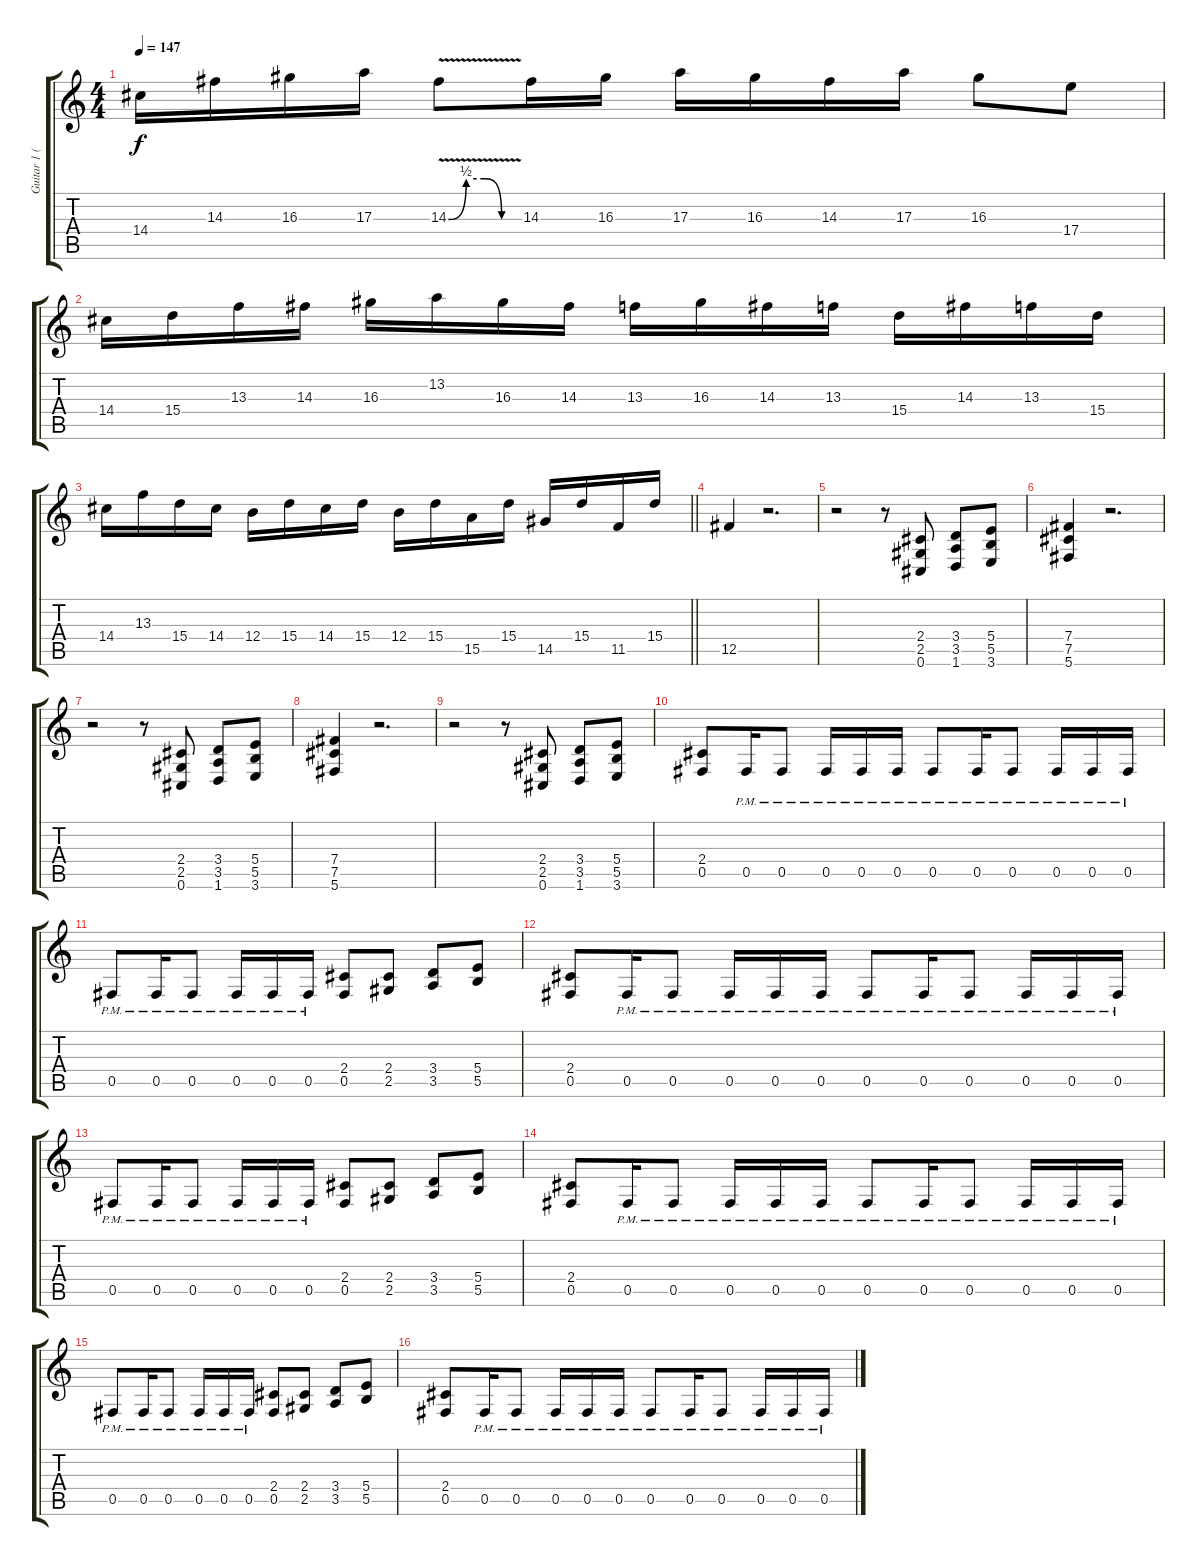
\track ("Guitar 1 (Lead)" "Guitar 1 (") {instrument overdrivenguitar}
\staff {score tabs}
\tuning (Db4 Ab3 E3 B2 Gb2 Db2) {hide}
\ts (4 4)
\tempo 147
\clef g2
\ks c
14.4.16{dy f} 14.3.16 16.3.16 17.3.16 14.3{be (custom 0 0 15 2 30 2 45 0 60 0) v}.8 14.3.16 16.3.16 17.3.16 16.3.16 14.3.16 17.3.16 16.3.8 17.4.8 |
14.4.16 15.4.16 13.3.16 14.3.16 16.3.16 13.2.16 16.3.16 14.3.16 13.3.16 16.3.16 14.3.16 13.3.16 15.4.16 14.3.16 13.3.16 15.4.16 |
\barLineRight lightlight
14.4.16 13.3.16 15.4.16 14.4.16 12.4.16 15.4.16 14.4.16 15.4.16 12.4.16 15.4.16 15.5.16 15.4.16 14.5.16 15.4.16 11.5.16 15.4.16 |
12.5.4 r.2{d} |
r.2 r.8 (2.4 2.5 0.6).8 (3.4 3.5 1.6).8 (5.4 5.5 3.6).8 |
(7.4 7.5 5.6).4 r.2{d} |
r.2 r.8 (2.4 2.5 0.6).8 (3.4 3.5 1.6).8 (5.4 5.5 3.6).8 |
(7.4 7.5 5.6).4 r.2{d} |
r.2 r.8 (2.4 2.5 0.6).8 (3.4 3.5 1.6).8 (5.4 5.5 3.6).8 |
(2.4 0.5).8 0.5{pm}.16 0.5{pm}.8 0.5{pm}.16 0.5{pm}.16 0.5{pm}.16 0.5{pm}.8 0.5{pm}.16 0.5{pm}.8 0.5{pm}.16 0.5{pm}.16 0.5{pm}.16 |
0.5{pm}.8 0.5{pm}.16 0.5{pm}.8 0.5{pm}.16 0.5{pm}.16 0.5{pm}.16 (2.4 0.5).8 (2.4 2.5).8 (3.4 3.5).8 (5.4 5.5).8 |
(2.4 0.5).8 0.5{pm}.16 0.5{pm}.8 0.5{pm}.16 0.5{pm}.16 0.5{pm}.16 0.5{pm}.8 0.5{pm}.16 0.5{pm}.8 0.5{pm}.16 0.5{pm}.16 0.5{pm}.16 |
0.5{pm}.8 0.5{pm}.16 0.5{pm}.8 0.5{pm}.16 0.5{pm}.16 0.5{pm}.16 (2.4 0.5).8 (2.4 2.5).8 (3.4 3.5).8 (5.4 5.5).8 |
(2.4 0.5).8 0.5{pm}.16 0.5{pm}.8 0.5{pm}.16 0.5{pm}.16 0.5{pm}.16 0.5{pm}.8 0.5{pm}.16 0.5{pm}.8 0.5{pm}.16 0.5{pm}.16 0.5{pm}.16 |
0.5{pm}.8 0.5{pm}.16 0.5{pm}.8 0.5{pm}.16 0.5{pm}.16 0.5{pm}.16 (2.4 0.5).8 (2.4 2.5).8 (3.4 3.5).8 (5.4 5.5).8 |
(2.4 0.5).8 0.5{pm}.16 0.5{pm}.8 0.5{pm}.16 0.5{pm}.16 0.5{pm}.16 0.5{pm}.8 0.5{pm}.16 0.5{pm}.8 0.5{pm}.16 0.5{pm}.16 0.5{pm}.16
